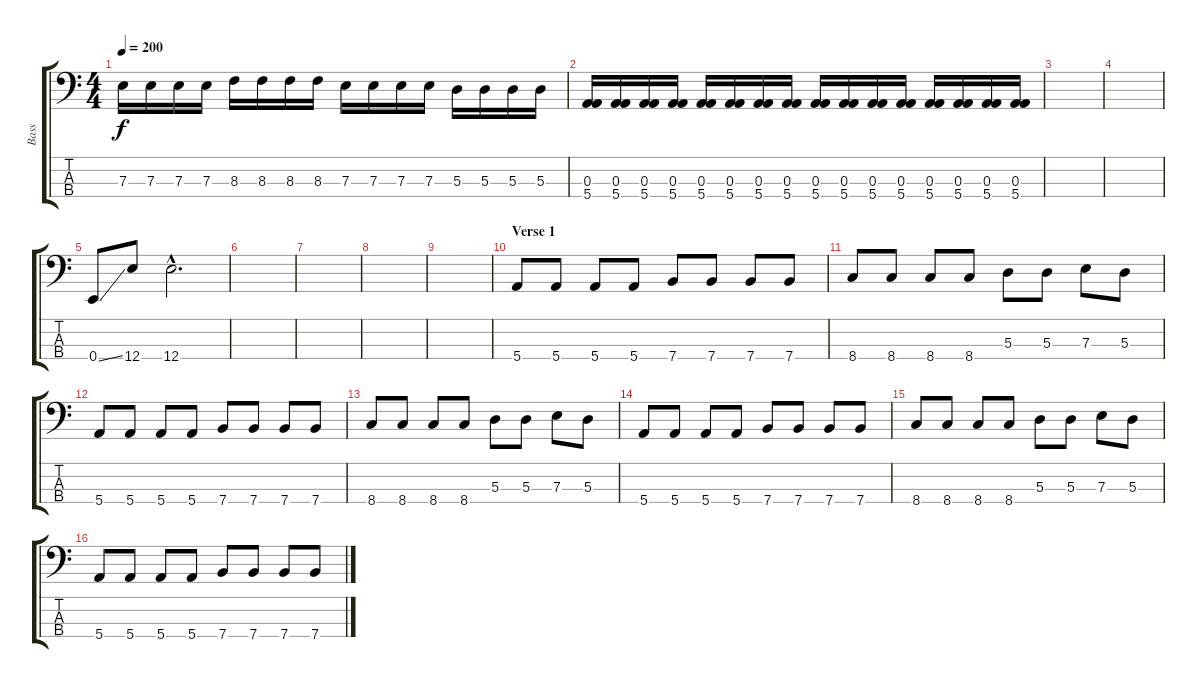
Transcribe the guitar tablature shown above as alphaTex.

\track ("Bass " "Bass ") {instrument electricbassfinger}
\staff {score tabs}
\tuning (G2 D2 A1 E1) {hide}
\ts (4 4)
\tempo 200
\clef f4
\ks c
7.3.16{dy f} 7.3.16 7.3.16 7.3.16 8.3.16 8.3.16 8.3.16 8.3.16 7.3.16 7.3.16 7.3.16 7.3.16 5.3.16 5.3.16 5.3.16 5.3.16 |
(0.3 5.4).16 (0.3 5.4).16 (0.3 5.4).16 (0.3 5.4).16 (0.3 5.4).16 (0.3 5.4).16 (0.3 5.4).16 (0.3 5.4).16 (0.3 5.4).16 (0.3 5.4).16 (0.3 5.4).16 (0.3 5.4).16 (0.3 5.4).16 (0.3 5.4).16 (0.3 5.4).16 (0.3 5.4).16 |
|
\section ("" "")
|
0.4{ss}.8 12.4.8 12.4{hac}.2{d} |
|
|
|
|
\section ("" "Verse 1")
5.4.8 5.4.8 5.4.8 5.4.8 7.4.8 7.4.8 7.4.8 7.4.8 |
8.4.8 8.4.8 8.4.8 8.4.8 5.3.8 5.3.8 7.3.8 5.3.8 |
5.4.8 5.4.8 5.4.8 5.4.8 7.4.8 7.4.8 7.4.8 7.4.8 |
8.4.8 8.4.8 8.4.8 8.4.8 5.3.8 5.3.8 7.3.8 5.3.8 |
5.4.8 5.4.8 5.4.8 5.4.8 7.4.8 7.4.8 7.4.8 7.4.8 |
8.4.8 8.4.8 8.4.8 8.4.8 5.3.8 5.3.8 7.3.8 5.3.8 |
5.4.8 5.4.8 5.4.8 5.4.8 7.4.8 7.4.8 7.4.8 7.4.8
